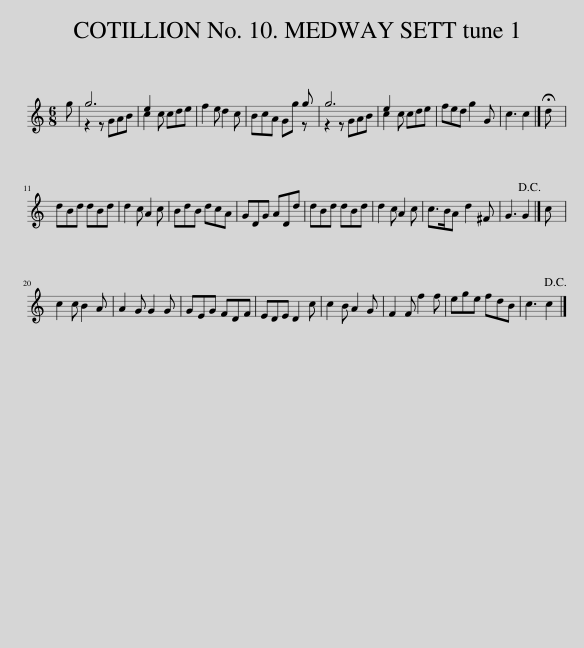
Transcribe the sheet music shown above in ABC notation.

X:1
%%score ( 1 2 )
L:1/8
M:6/8
I:linebreak $
K:C
V:1 treble
V:2 treble
V:1
 g | g6 | e2 x x3 | f2 e d2 c | x3 x2 g | %5
 g6 | e2 x x3 | fed g2 G | c3 c2 |] !fermata!d |$ %10
 dBd dBd | d2 c A2 c | BdB dcA | GDG ADd | dBd dBd | %15
 d2 c A2 c | c>BA d2 ^F | G3 G2!D.C.! |] c |$ c2 c B2 A | %20
 A2 G G2 G | GEG FDF | EDE D2 c | c2 B A2 G | F2 F f2 f | %25
 ege fdB | c3 c2!D.C.! |] %27
V:2
 x | z2 z GAB | c2 c cde | x6 | BcA Gg z | %5
 z2 z GAB | c2 c cde | x6 | x5 |] x |$ %10
 x6 | x6 | x6 | x6 | x6 | %15
 x6 | x6 | x5 |] x |$ x6 | %20
 x6 | x6 | x6 | x6 | x6 | %25
 x6 | x5 |] %27
